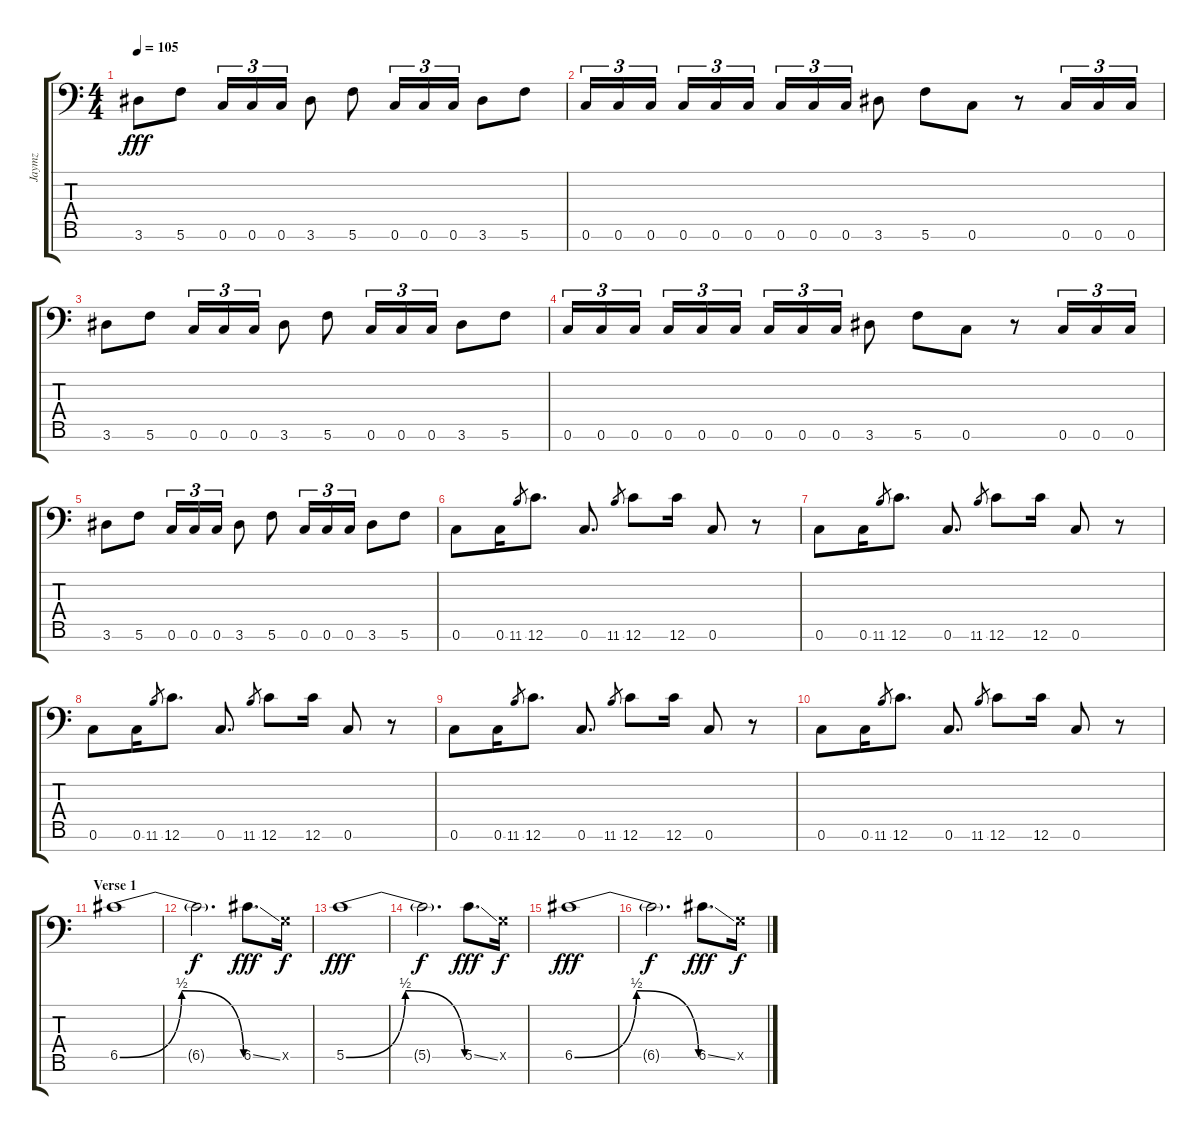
\track ("Jaymz" "Jaymz") {instrument overdrivenguitar}
\staff {score tabs}
\tuning (D4 A3 F3 C3 G2 C2 G1) {hide}
\ts (4 4)
\tempo 105
\clef f4
\ks c
3.6.8{dy fff} 5.6.8 0.6.16{tu (3 2)} 0.6.16{tu (3 2)} 0.6.16{tu (3 2)} 3.6.8 5.6.8 0.6.16{tu (3 2)} 0.6.16{tu (3 2)} 0.6.16{tu (3 2)} 3.6.8 5.6.8 |
0.6.16{tu (3 2)} 0.6.16{tu (3 2)} 0.6.16{tu (3 2) beam splitsecondary} 0.6.16{tu (3 2)} 0.6.16{tu (3 2)} 0.6.16{tu (3 2)} 0.6.16{tu (3 2)} 0.6.16{tu (3 2)} 0.6.16{tu (3 2)} 3.6.8 5.6.8 0.6.8 r.8 0.6.16{tu (3 2)} 0.6.16{tu (3 2)} 0.6.16{tu (3 2)} |
3.6.8 5.6.8 0.6.16{tu (3 2)} 0.6.16{tu (3 2)} 0.6.16{tu (3 2)} 3.6.8 5.6.8 0.6.16{tu (3 2)} 0.6.16{tu (3 2)} 0.6.16{tu (3 2)} 3.6.8 5.6.8 |
0.6.16{tu (3 2)} 0.6.16{tu (3 2)} 0.6.16{tu (3 2) beam splitsecondary} 0.6.16{tu (3 2)} 0.6.16{tu (3 2)} 0.6.16{tu (3 2)} 0.6.16{tu (3 2)} 0.6.16{tu (3 2)} 0.6.16{tu (3 2)} 3.6.8 5.6.8 0.6.8 r.8 0.6.16{tu (3 2)} 0.6.16{tu (3 2)} 0.6.16{tu (3 2)} |
3.6.8 5.6.8 0.6.16{tu (3 2)} 0.6.16{tu (3 2)} 0.6.16{tu (3 2)} 3.6.8 5.6.8 0.6.16{tu (3 2)} 0.6.16{tu (3 2)} 0.6.16{tu (3 2)} 3.6.8 5.6.8 |
0.6.8 0.6.16 11.6.8{gr} 12.6.8{d} 0.6.8{d} 11.6.8{gr} 12.6.8 12.6.16 0.6.8 r.8 |
0.6.8 0.6.16 11.6.8{gr} 12.6.8{d} 0.6.8{d} 11.6.8{gr} 12.6.8 12.6.16 0.6.8 r.8 |
0.6.8 0.6.16 11.6.8{gr} 12.6.8{d} 0.6.8{d} 11.6.8{gr} 12.6.8 12.6.16 0.6.8 r.8 |
0.6.8 0.6.16 11.6.8{gr} 12.6.8{d} 0.6.8{d} 11.6.8{gr} 12.6.8 12.6.16 0.6.8 r.8 |
0.6.8 0.6.16 11.6.8{gr} 12.6.8{d} 0.6.8{d} 11.6.8{gr} 12.6.8 12.6.16 0.6.8 r.8 |
\section ("" "Verse 1")
6.5{be (bendrelease 0 0 11 2 46 2 60 0)}.1 |
6.5{t}.2{d dy f} 6.5{ss}.8{d dy fff} 0.5{x}.16{dy f} |
5.5{be (bendrelease 0 0 14 2 45 2 60 0)}.1{dy fff} |
5.5{t}.2{d dy f} 5.5{ss}.8{d dy fff} 0.5{x}.16{dy f} |
6.5{be (bendrelease 0 0 11 2 46 2 60 0)}.1{dy fff} |
6.5{t}.2{d dy f} 6.5{ss}.8{d dy fff} 0.5{x}.16{dy f}
